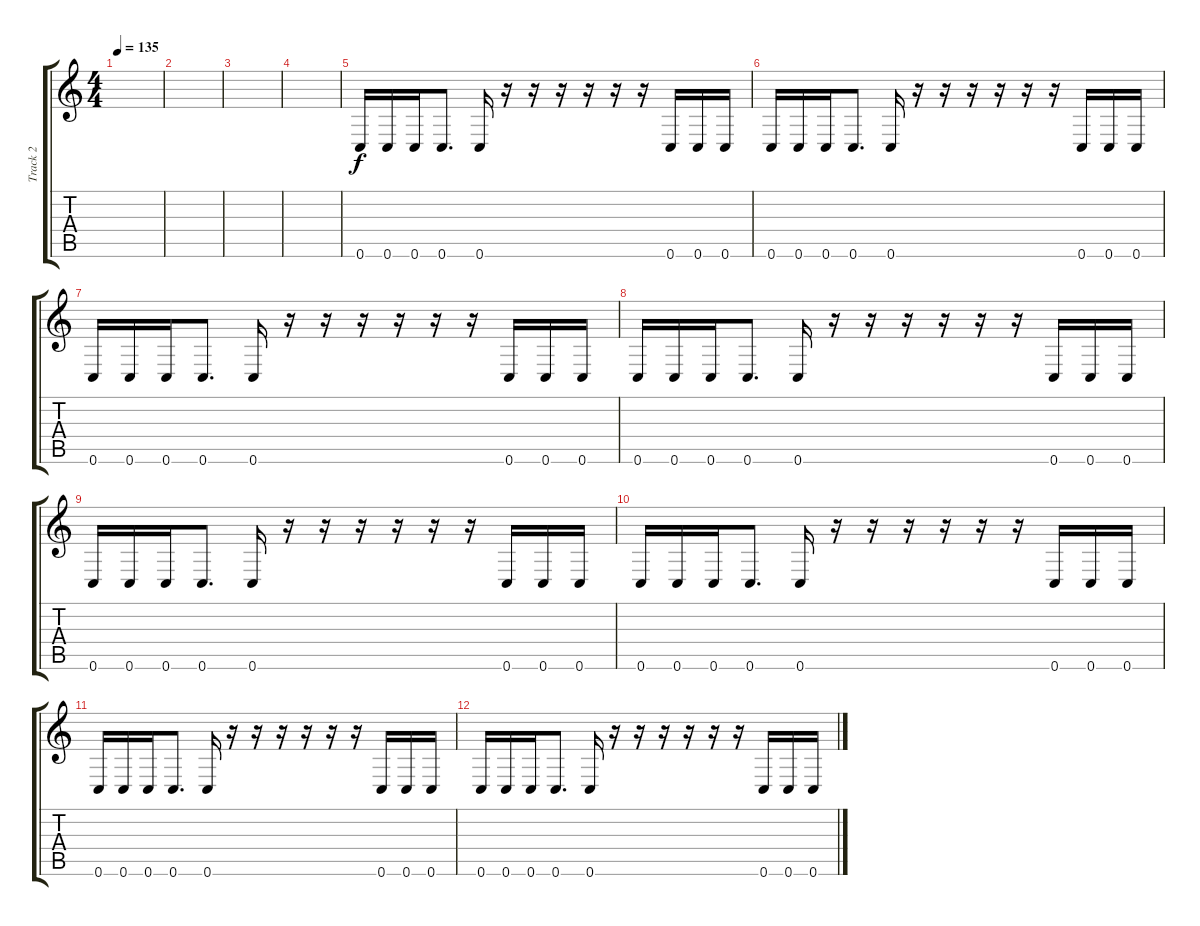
\track ("Track 2" "Track 2") {instrument slapbass1}
\staff {score tabs}
\tuning (D4 A3 F3 C3 G2 C2) {hide}
\ts (4 4)
\tempo 135
\clef g2
\ks c
|
|
|
|
0.6.16 0.6.16 0.6.16 0.6.8{d} 0.6.16 r.16 r.16 r.16 r.16 r.16 r.16 0.6.16 0.6.16 0.6.16 |
0.6.16 0.6.16 0.6.16 0.6.8{d} 0.6.16 r.16 r.16 r.16 r.16 r.16 r.16 0.6.16 0.6.16 0.6.16 |
0.6.16 0.6.16 0.6.16 0.6.8{d} 0.6.16 r.16 r.16 r.16 r.16 r.16 r.16 0.6.16 0.6.16 0.6.16 |
0.6.16 0.6.16 0.6.16 0.6.8{d} 0.6.16 r.16 r.16 r.16 r.16 r.16 r.16 0.6.16 0.6.16 0.6.16 |
0.6.16 0.6.16 0.6.16 0.6.8{d} 0.6.16 r.16 r.16 r.16 r.16 r.16 r.16 0.6.16 0.6.16 0.6.16 |
0.6.16 0.6.16 0.6.16 0.6.8{d} 0.6.16 r.16 r.16 r.16 r.16 r.16 r.16 0.6.16 0.6.16 0.6.16 |
0.6.16 0.6.16 0.6.16 0.6.8{d} 0.6.16 r.16 r.16 r.16 r.16 r.16 r.16 0.6.16 0.6.16 0.6.16 |
0.6.16 0.6.16 0.6.16 0.6.8{d} 0.6.16 r.16 r.16 r.16 r.16 r.16 r.16 0.6.16 0.6.16 0.6.16
